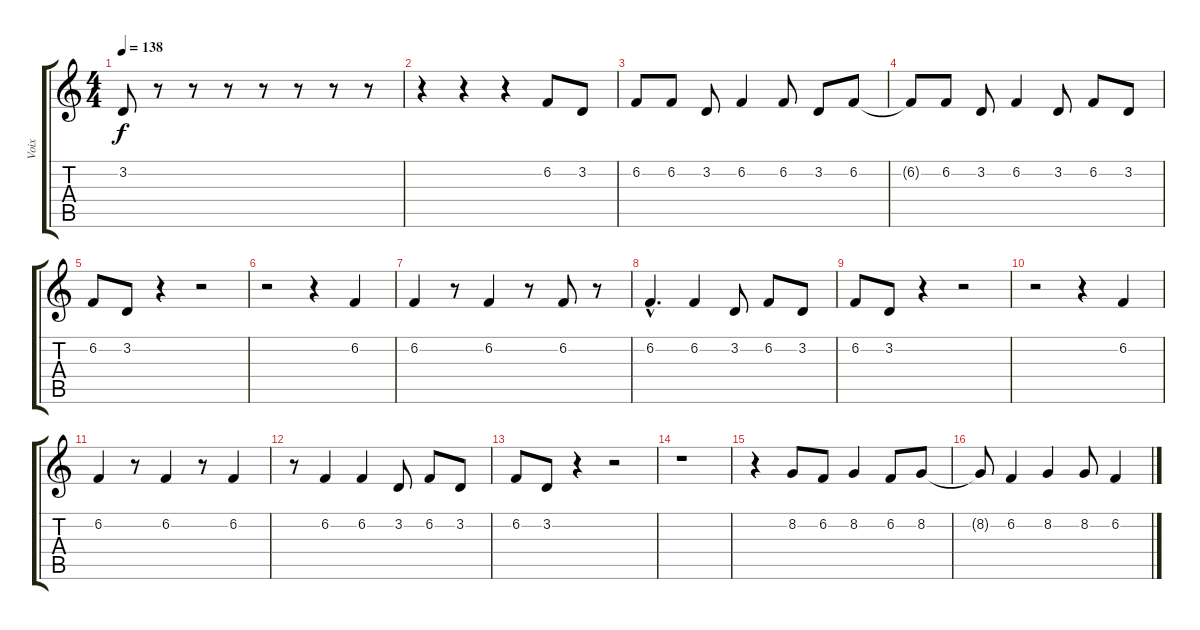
\track ("Voix" "Voix") {instrument cello}
\staff {score tabs}
\tuning (E4 B3 G3 D3 A2 E2) {hide}
\ts (4 4)
\tempo 138
\clef g2
\ks c
3.2.8{dy f} r.8 r.8 r.8 r.8 r.8 r.8 r.8 |
r.4 r.4 r.4 6.2.8 3.2.8 |
6.2.8 6.2.8 3.2.8 6.2.4 6.2.8 3.2.8 6.2.8 |
6.2{t}.8 6.2.8 3.2.8 6.2.4 3.2.8 6.2.8 3.2.8 |
6.2.8 3.2.8 r.4 r.2 |
r.2 r.4 6.2.4 |
6.2.4 r.8 6.2.4 r.8 6.2.8 r.8 |
6.2{hac}.4{d} 6.2.4 3.2.8 6.2.8 3.2.8 |
6.2.8 3.2.8 r.4 r.2 |
r.2 r.4 6.2.4 |
6.2.4 r.8 6.2.4 r.8 6.2.4 |
r.8 6.2.4 6.2.4 3.2.8 6.2.8 3.2.8 |
6.2.8 3.2.8 r.4 r.2 |
r.1 |
r.4 8.2.8 6.2.8 8.2.4 6.2.8 8.2.8 |
8.2{t}.8 6.2.4 8.2.4 8.2.8{balance 0} 6.2.4
